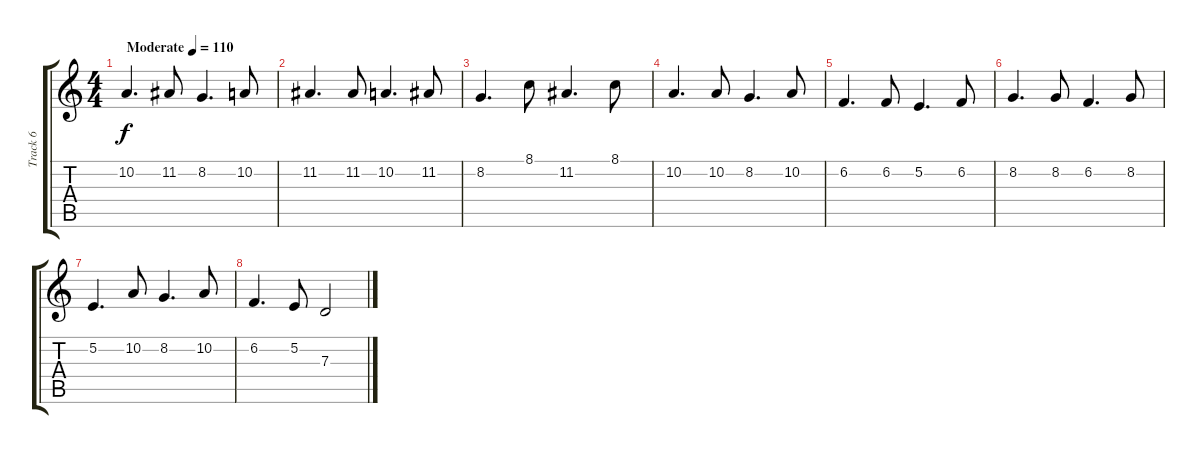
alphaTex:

\track ("Track 6" "Track 6") {instrument orchestralharp}
\staff {score tabs}
\tuning (E4 B3 G3 D3 A2 E2) {hide}
\ts (4 4)
\tempo (110 "Moderate")
\clef g2
\ks c
10.2.4{d dy f instrument orchestralharp} 11.2.8 8.2.4{d} 10.2.8 |
11.2.4{d} 11.2.8 10.2.4{d} 11.2.8 |
8.2.4{d} 8.1.8 11.2.4{d} 8.1.8 |
10.2.4{d} 10.2.8 8.2.4{d} 10.2.8 |
6.2.4{d} 6.2.8 5.2.4{d} 6.2.8 |
8.2.4{d} 8.2.8 6.2.4{d} 8.2.8 |
5.2.4{d} 10.2.8 8.2.4{d} 10.2.8 |
6.2.4{d} 5.2.8 7.3.2
